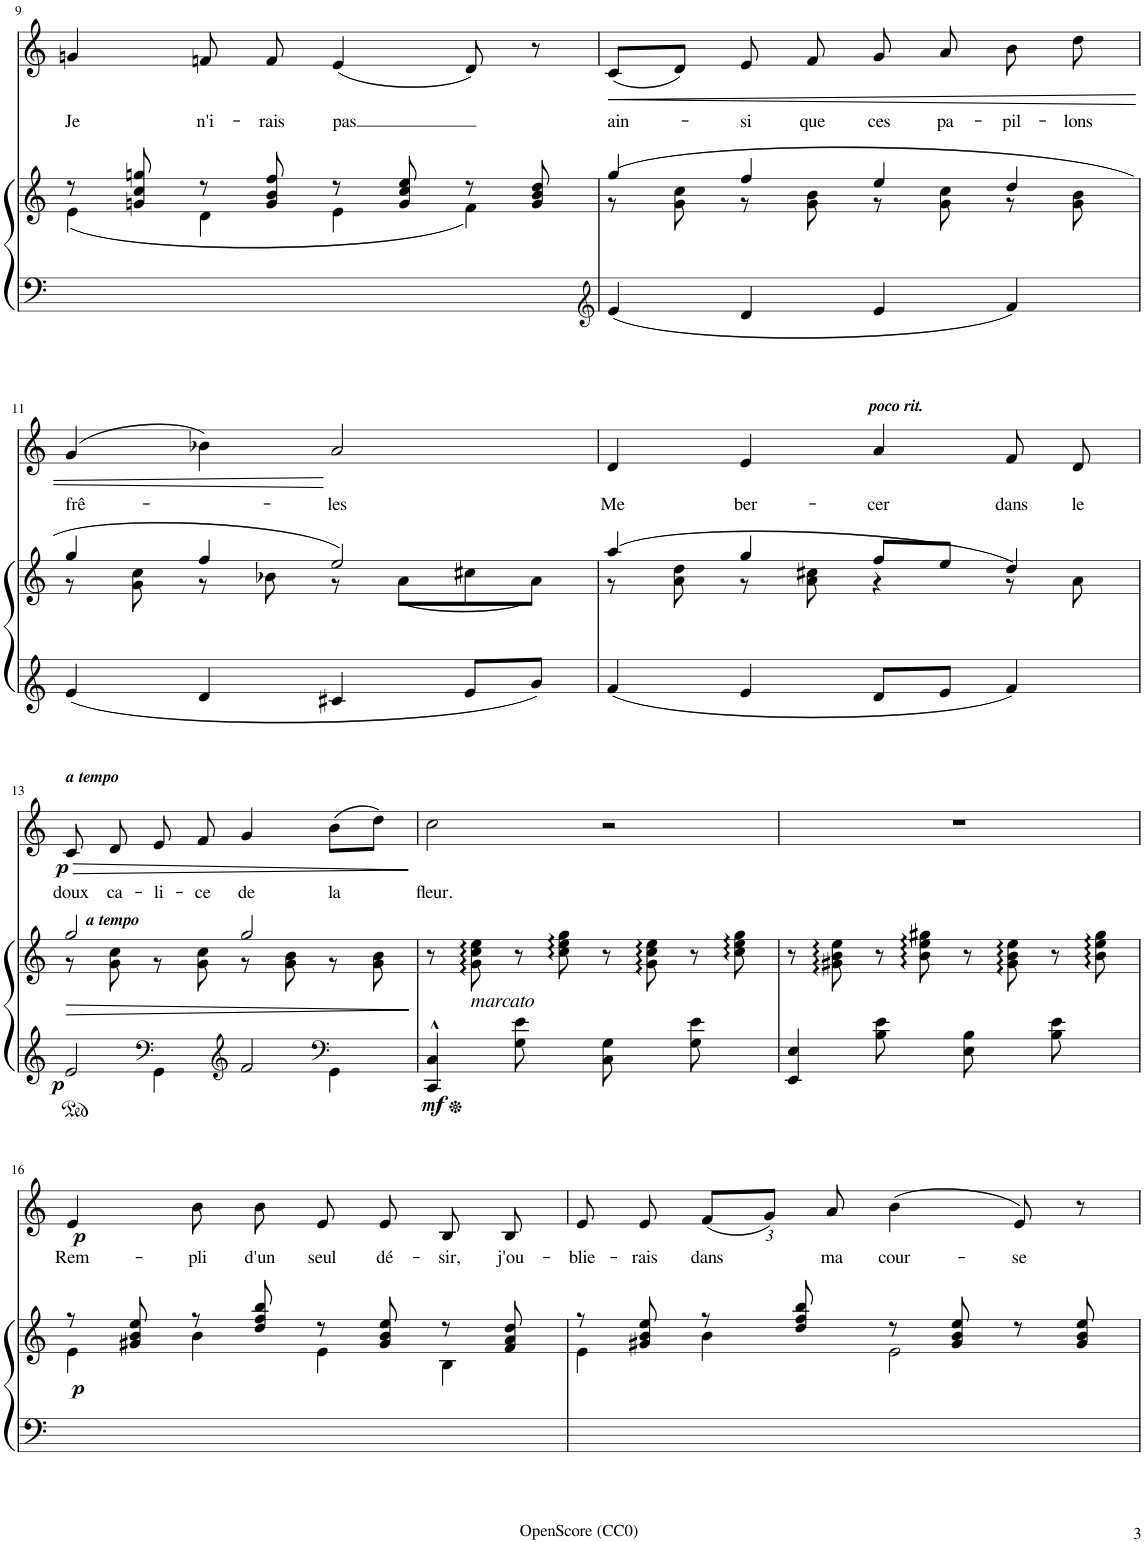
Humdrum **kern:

**kern	**kern	**dynam	**kern	**text	**dynam
*part2	*part2	*part2	*part1	*part1	*part1
*staff3	*staff2	*staff2/3	*staff1	*staff1	*staff1
*I"Piano	*	*	*I"Voice	*	*
*I'Pno	*	*	*	*	*
!!LO:PB:g=z
*clefF4	*clefG2	*	*clefG2	*	*
*k[]	*k[]	*	*k[]	*	*
*M4/4	*M4/4	*	*M4/4	*	*
*met(c)	*met(c)	*	*met(c)	*	*
=9	=9	=9	=9	=9	=9
*	*^	*	*	*	*
!	!	!	!	!	!LO:LY:b	!
1ryy	8r	(4e\	.	4gn/	Je	.
.	8gn/ 8cc/ 8ggn/	.	.	.	.	.
!	!	!	!	!	!LO:LY:b	!
.	8r	4d\	.	8fn/	n'i-	.
!	!	!	!	!	!LO:LY:b	!
.	8g/ 8b/ 8ff/	.	.	8f/	-rais	.
!	!	!	!	!	!LO:LY:b	!
.	8r	4e\	.	(4e/	pas	.
.	8g/ 8cc/ 8ee/	.	.	.	.	.
.	8r	4f\)	.	8d/)	.	.
.	8g/ 8b/ 8dd/	.	.	8r	.	.
=10	=10	=10	=10	=10	=10	=10
*clefG1	*	*	*	*	*	*
!	!	!	!	!	!LO:LY:b	!LO:HP:b
4g/	(4gg/	8r	.	(8c/L	ain-	<
.	.	8g\ 8cc\	.	8d/J)	.	.
!	!	!	!	!	!LO:LY:b	!
4f/	4ff/	8r	.	8e/	-si	.
!	!	!	!	!	!LO:LY:b	!
.	.	8g\ 8b\	.	8f/	que	.
!	!	!	!	!	!LO:LY:b	!
4g/	4ee/	8r	.	8g/	ces	.
!	!	!	!	!	!LO:LY:b	!
.	.	8g\ 8cc\	.	8a/	pa-	.
!	!	!	!	!	!LO:LY:b	!
4a/	4dd/	8r	.	8b\	-pil-	.
!	!	!	!	!	!LO:LY:b	!
.	.	8g\ 8b\	.	8dd\	-lons	.
!!LO:LB:g=z
=11	=11	=11	=11	=11	=11	=11
*clefG2	*	*	*	*	*	*
!	!	!	!	!	!LO:LY:b	!
4e/	4gg/	8r	.	(4g/	frê-	.
.	.	8g\ 8cc\	.	.	.	.
4d/	4ff/	8r	.	4b-X\)	.	.
.	.	8b-X\	.	.	.	.
!	!	!	!	!	!LO:LY:b	!
4c#X/	2ee/)	8r	.	2a/	-les	[
.	.	(8a\L	.	.	.	.
8e/L	.	8cc#X\	.	.	.	.
8g/J	.	8a\J)	.	.	.	.
=12	=12	=12	=12	=12	=12	=12
!	!	!	!	!	!LO:LY:b	!
4f/	(4aa/	8r	.	4d/	Me	.
.	.	8a\ 8dd\	.	.	.	.
!	!	!	!	!	!LO:LY:b	!
4e/	4gg/	8r	.	4e/	ber-	.
.	.	8a\ 8cc#X\	.	.	.	.
!	!	!	!	!LO:TX:a:Bi:t=poco rit.	!	!
!	!	!	!	!	!LO:LY:b	!
8d/L	8ff/L	4r	.	4a/	-cer	.
8e/J	8ee/J	.	.	.	.	.
!	!	!	!	!	!LO:LY:b	!
4f/	4dd/)	8r	.	8f/	dans	.
!	!	!	!	!	!LO:LY:b	!
.	.	8a\	.	8d/	le	.
!!LO:LB:g=z
=13	=13	=13	=13	=13	=13	=13
*^	*	*	*	*	*	*
!	!	!	!	!	!LO:TX:b:Bi:t=a tempo	!	!
!	!	!	!	!	!LO:TX:a:Bi:t=a tempo	!	!
!	!	!	!	!LO:HP:b	!	!LO:LY:b	!LO:HP:b
!	!	!	!	!LO:DY:n=1:b=2	!	!	!LO:DY:n=1:b
2e/	4ryy	2gg/	8r	> p	8c/	doux	> p
!	!	!	!	!	!	!LO:LY:b	!
.	.	.	8g\ 8cc\	.	8d/	ca-	.
*clefF4	*	*	*	*	*	*	*
!	!	!	!	!	!	!LO:LY:b	!
.	4GG\	.	8r	.	8e/	-li-	.
!	!	!	!	!	!	!LO:LY:b	!
.	.	.	8g\ 8cc\	.	8f/	-ce	.
*clefG2	*	*	*	*	*	*	*
!	!	!	!	!	!	!LO:LY:b	!
2f/	4ryy	2gg/	8r	.	4g/	de	.
.	.	.	8g\ 8b\	.	.	.	.
*clefF4	*	*	*	*	*	*	*
!	!	!	!	!	!	!LO:LY:b	!
.	4GG\	.	8r	.	(8b\L	la	.
.	.	.	8g\ 8b\	.	8dd\J)	.	.
*v	*v	*	*	*	*	*	*
*	*v	*v	*	*	*	*
.	.	]	.	.	]
=14	=14	=14	=14	=14	=14
!	!	!LO:DY:b=2	!	!LO:LY:b	!
4CC/^^ 4C/^^	8r	mf	2cc\	fleur.	.
!	!LO:TX:b:i:t=marcato	!	!	!	!
.	8g\^^ 8cc\^^ 8ee\^^	.	.	.	.
8G\^^ 8e\^^	8r	.	.	.	.
8ryy	8cc\^^ 8ee\^^ 8gg\^^	.	.	.	.
8C\^^ 8G\^^	8r	.	2r	.	.
8ryy	8g\^^ 8cc\^^ 8ee\^^	.	.	.	.
8G\^^ 8e\^^	8r	.	.	.	.
8ryy	8cc\^^ 8ee\^^ 8gg\^^	.	.	.	.
=15	=15	=15	=15	=15	=15
4EE/^^ 4E/^^	8r	.	1r	.	.
.	8g#X\^^ 8b\^^ 8ee\^^	.	.	.	.
8B\^^ 8e\^^	8r	.	.	.	.
8ryy	8b\^^ 8ee\^^ 8gg#X\^^	.	.	.	.
8E\^^ 8B\^^	8r	.	.	.	.
8ryy	8g#\^^ 8b\^^ 8ee\^^	.	.	.	.
8B\^^ 8e\^^	8r	.	.	.	.
8ryy	8b\^^ 8ee\^^ 8gg#\^^	.	.	.	.
!!LO:LB:g=z
=16	=16	=16	=16	=16	=16
*	*^	*	*	*	*
!	!	!	!LO:DY:b	!	!LO:LY:b	!LO:DY:b
1ryy	8r	4e\	p	4e/	Rem-	p
.	8g#X/ 8b/ 8ee/	.	.	.	.	.
!	!	!	!	!	!LO:LY:b	!
.	8r	4b\	.	8b\	-pli	.
!	!	!	!	!	!LO:LY:b	!
.	8dd/ 8ff/ 8bb/	.	.	8b\	d'un	.
!	!	!	!	!	!LO:LY:b	!
.	8r	4e\	.	8e/	seul	.
!	!	!	!	!	!LO:LY:b	!
.	8g#/ 8b/ 8ee/	.	.	8e/	dé-	.
!	!	!	!	!	!LO:LY:b	!
.	8r	4B\	.	8B/	-sir,	.
!	!	!	!	!	!LO:LY:b	!
.	8f/ 8a/ 8dd/	.	.	8B/	j'ou-	.
=17	=17	=17	=17	=17	=17	=17
!	!	!	!	!	!LO:LY:b	!
1ryy	8r	4e\	.	8e/	-blie-	.
!	!	!	!	!	!LO:LY:b	!
.	8g#X/ 8b/ 8ee/	.	.	8e/	-rais	.
*	*	*	*	*Xbrackettup	*	*
!	!	!	!	!	!LO:LY:b	!
.	8r	4b\	.	(12f/L	dans	.
.	.	.	.	12g/J)	.	.
.	8dd/ 8ff/ 8bb/	.	.	.	.	.
!	!	!	!	!	!LO:LY:b	!
.	.	.	.	12a/	ma	.
!	!	!	!	!	!LO:LY:b	!
.	8r	2e\	.	(4b\	cour-	.
.	8g#/ 8b/ 8ee/	.	.	.	.	.
!	!	!	!	!	!LO:LY:b	!
.	8r	.	.	8e/)	-se	.
.	8g#/ 8b/ 8ee/	.	.	8r	.	.
*	*v	*v	*	*	*	*
=	=	=	=	=	=
*-	*-	*-	*-	*-	*-
